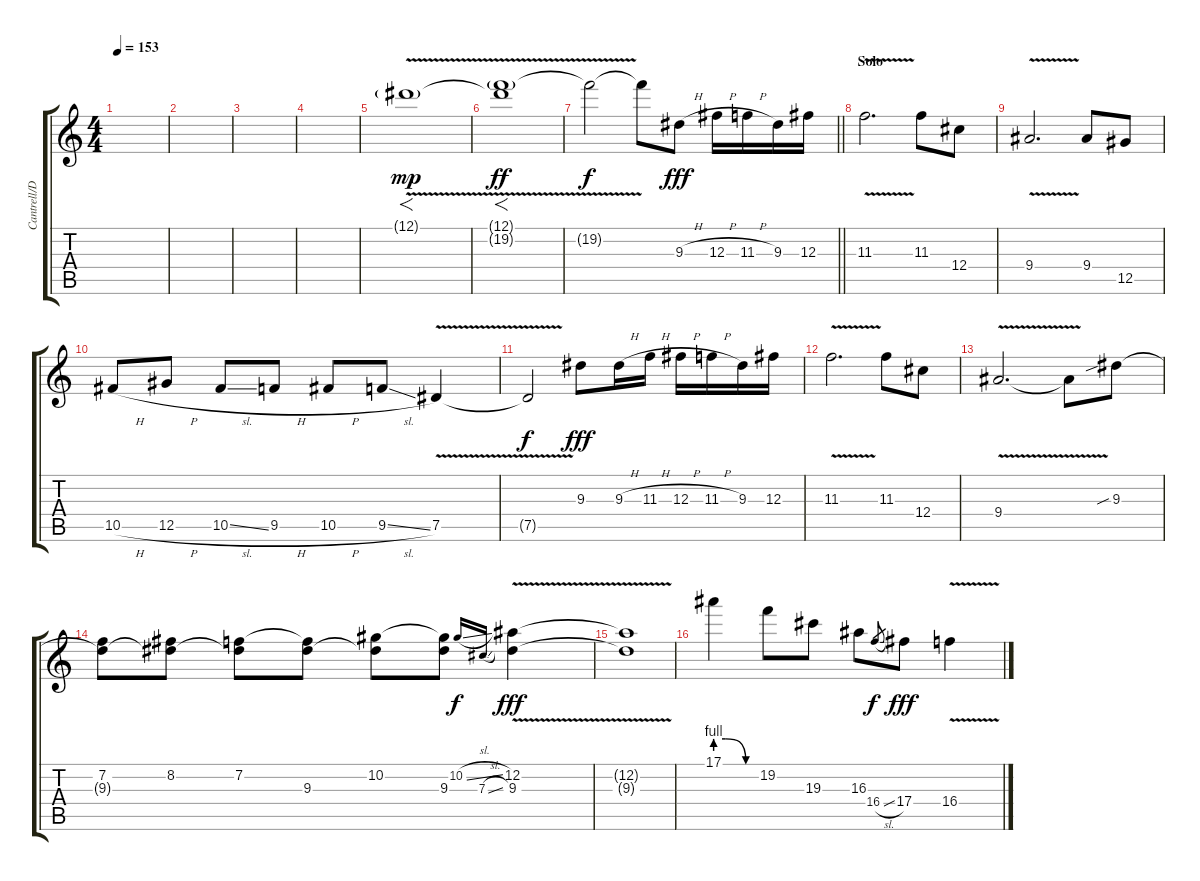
\track ("Cantrell/DuVall - Lead Guitar" "Cantrell/D") {instrument distortionguitar}
\staff {score tabs}
\tuning (Eb4 Bb3 Gb3 Db3 Ab2 Db2) {hide}
\ts (4 4)
\tempo 153
\clef g2
\ks c
|
|
|
|
12.1{v g}.1{f dy mp} |
(12.1{t} 19.2{v g}).1{f dy ff} |
\barLineRight lightlight
19.2{t}.2{dy f} 19.2{t}.8 9.3{h}.8{dy fff} 12.3{h}.16 11.3{h}.16 9.3.16 12.3.16 |
\section ("" "Solo")
11.3{v}.2{d} 11.3.8 12.4.8 |
9.4{v}.2{d} 9.4.8 12.5.8 |
10.5{h}.8 12.5{h}.8 10.5{sl}.8 9.5{h}.8 10.5{h}.8 9.5{sl}.8 7.5{v}.4 |
7.5{t}.2{dy f} 9.3.8{dy fff} 9.3{h}.16 11.3{h}.16 12.3{h}.16 11.3{h}.16 9.3.16 12.3.16 |
11.3{v}.2{d} 11.3.8 12.4.8 |
9.4{v}.2{d} 9.4{t}.8 9.3{sib}.8 |
(7.2 9.3{t}).8 (8.2 9.3{t}).8 (7.2 9.3{t}).8 (7.2{t} 9.3).8 (10.2 9.3{t}).8 (10.2{t} 9.3).8 10.2{sl}.16{gr onbeat dy f} 7.3{sl}.16{gr onbeat} (12.2{v} 9.3{v}).4{dy fff} |
(12.2{t} 9.3{t}).1 |
17.1{be (custom 0 4 15 4 45 0 60 0)}.4 19.2.8 19.3.8 16.3.8 16.4{sl}.8{gr dy f} 17.4.8{dy fff} 16.4{v}.4
